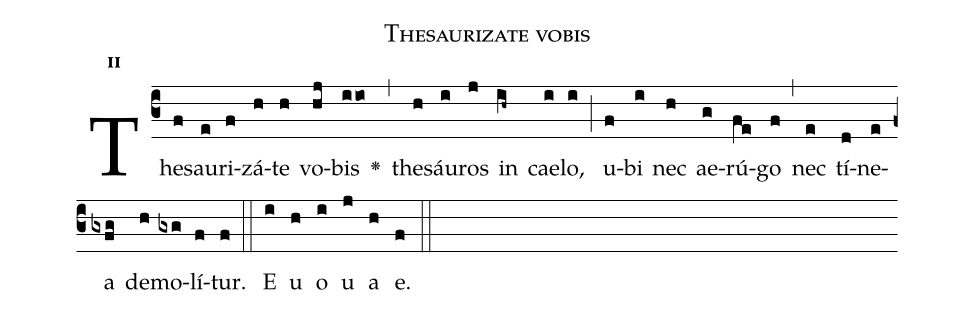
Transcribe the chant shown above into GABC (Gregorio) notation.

name:Thesaurizate vobis;
office-part:Antiphona;
mode:2;
%%
initial-style: 1;
name: Thesaurizate vobis;
book: Antiphonae & Responsoria/Tomus IV, p. 147;
occasion: Dominica XVIII per Annum;
office-part: Laudes Ant Bc;
annotation: 2*-4a;
centering-scheme: english;
font: OFLSortsMillGoudy;
height: 11;
width: 4.5;
%%
(c3)The(f)sau(e)ri(f)zá(h)te(h) vo(hj)bis(iio) <v>\greheightstar</v>(,) the(h)sáu(i)ros(j) in(ih~) cae(i)lo,(i) (;) u(f)bi(i) nec(h) ae(g)rú(fe)go(f) (,) nec(e) tí(d)ne(e)a(gxfg) de(h)mo(gxg)lí(f)tur.(f) (::) E(i) u(h) o(i) u(j) a(h) e.(f) (::)
